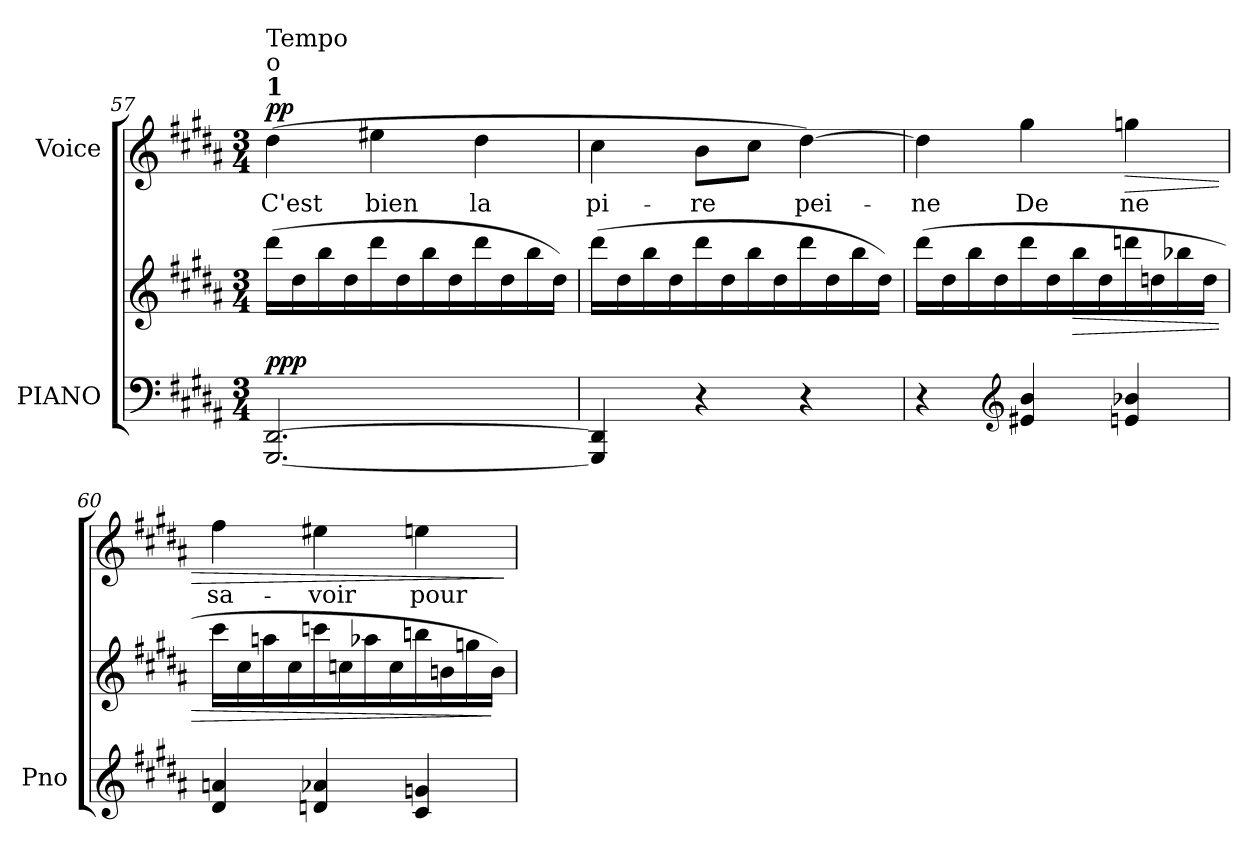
**kern	**kern	**dynam	**kern	**text	**dynam
*part2	*part2	*part2	*part1	*part1	*part1
*staff3	*staff2	*staff2/3	*staff1	*staff1	*staff1
*I"PIANO	*	*	*I"Voice	*	*
*I'Pno	*	*	*	*	*
!!LO:LB:g=z
*clefF4	*clefG2	*	*clefG2	*	*
*k[f#c#g#d#a#]	*k[f#c#g#d#a#]	*	*k[f#c#g#d#a#]	*	*
*M3/4	*M3/4	*	*M3/4	*	*
=57	=57	=57	=57	=57	=57
!	!	!	!LO:TX:a:B:t=1	!	!
!	!	!	!LO:TX:a:t=o	!	!
!	!	!	!LO:TX:a:t=Tempo	!	!
!	!	!LO:DY:a=2	!	!LO:LY:b	!LO:DY:a
[2.GGG#/ [2.DD#/	(>16ddd#\LL	ppp	(>4dd#\	C'est	pp
.	16dd#\	.	.	.	.
.	16bb\	.	.	.	.
.	16dd#\	.	.	.	.
!	!	!	!	!LO:LY:b	!
.	16ddd#\	.	4ee#X\	bien	.
.	16dd#\	.	.	.	.
.	16bb\	.	.	.	.
.	16dd#\	.	.	.	.
!	!	!	!	!LO:LY:b	!
.	16ddd#\	.	4dd#\	la	.
.	16dd#\	.	.	.	.
.	16bb\	.	.	.	.
.	16dd#\JJ)	.	.	.	.
=58	=58	=58	=58	=58	=58
!	!	!	!	!LO:LY:b	!
4GGG#/] 4DD#/]	(>16ddd#\LL	.	4cc#\	pi-	.
.	16dd#\	.	.	.	.
.	16bb\	.	.	.	.
.	16dd#\	.	.	.	.
!	!	!	!	!LO:LY:b	!
4r	16ddd#\	.	8b\L	-re	.
.	16dd#\	.	.	.	.
.	16bb\	.	8cc#\J	.	.
.	16dd#\	.	.	.	.
!	!	!	!	!LO:LY:b	!
4r	16ddd#\	.	[4dd#\)	pei-	.
.	16dd#\	.	.	.	.
.	16bb\	.	.	.	.
.	16dd#\JJ)	.	.	.	.
=59	=59	=59	=59	=59	=59
!	!	!	!	!LO:LY:b	!
4r	(>16ddd#\LL	.	4dd#\]	-ne	.
.	16dd#\	.	.	.	.
.	16bb\	.	.	.	.
.	16dd#\	.	.	.	.
*clefG2	*	*	*	*	*
!	!	!	!	!LO:LY:b	!
4e#X/ 4b/	16ddd#\	.	4gg#\	De	.
.	16dd#\	.	.	.	.
!	!	!LO:HP:b	!	!	!
.	16bb\	>	.	.	.
.	16dd#\	.	.	.	.
!	!	!	!	!LO:LY:b	!LO:HP:b
4en/ 4b-X/	16dddn\	.	4ggn\	ne	>
.	16ddn\	.	.	.	.
.	16bb-X\	.	.	.	.
.	16dd\JJ	.	.	.	.
!!LO:LB:g=z
=60	=60	=60	=60	=60	=60
!	!	!	!	!LO:LY:b	!
4d#/ 4an/	16ccc#\LL	.	4ff#\	sa-	.
.	16cc#\	.	.	.	.
.	16aan\	.	.	.	.
.	16cc#\	.	.	.	.
!	!	!	!	!LO:LY:b	!
4dn/ 4a-X/	16cccn\	.	4ee#X\	-voir	.
.	16ccn\	.	.	.	.
.	16aa-X\	.	.	.	.
.	16cc\	.	.	.	.
!	!	!	!	!LO:LY:b	!
4c#/ 4gn/	16bbn\	.	4een\	pour-	.
.	16bn\	.	.	.	.
.	16ggn\	.	.	.	.
.	16b\JJ)	]	.	.	.
.	.	.	.	.	]
=	=	=	=	=	=
*-	*-	*-	*-	*-	*-
